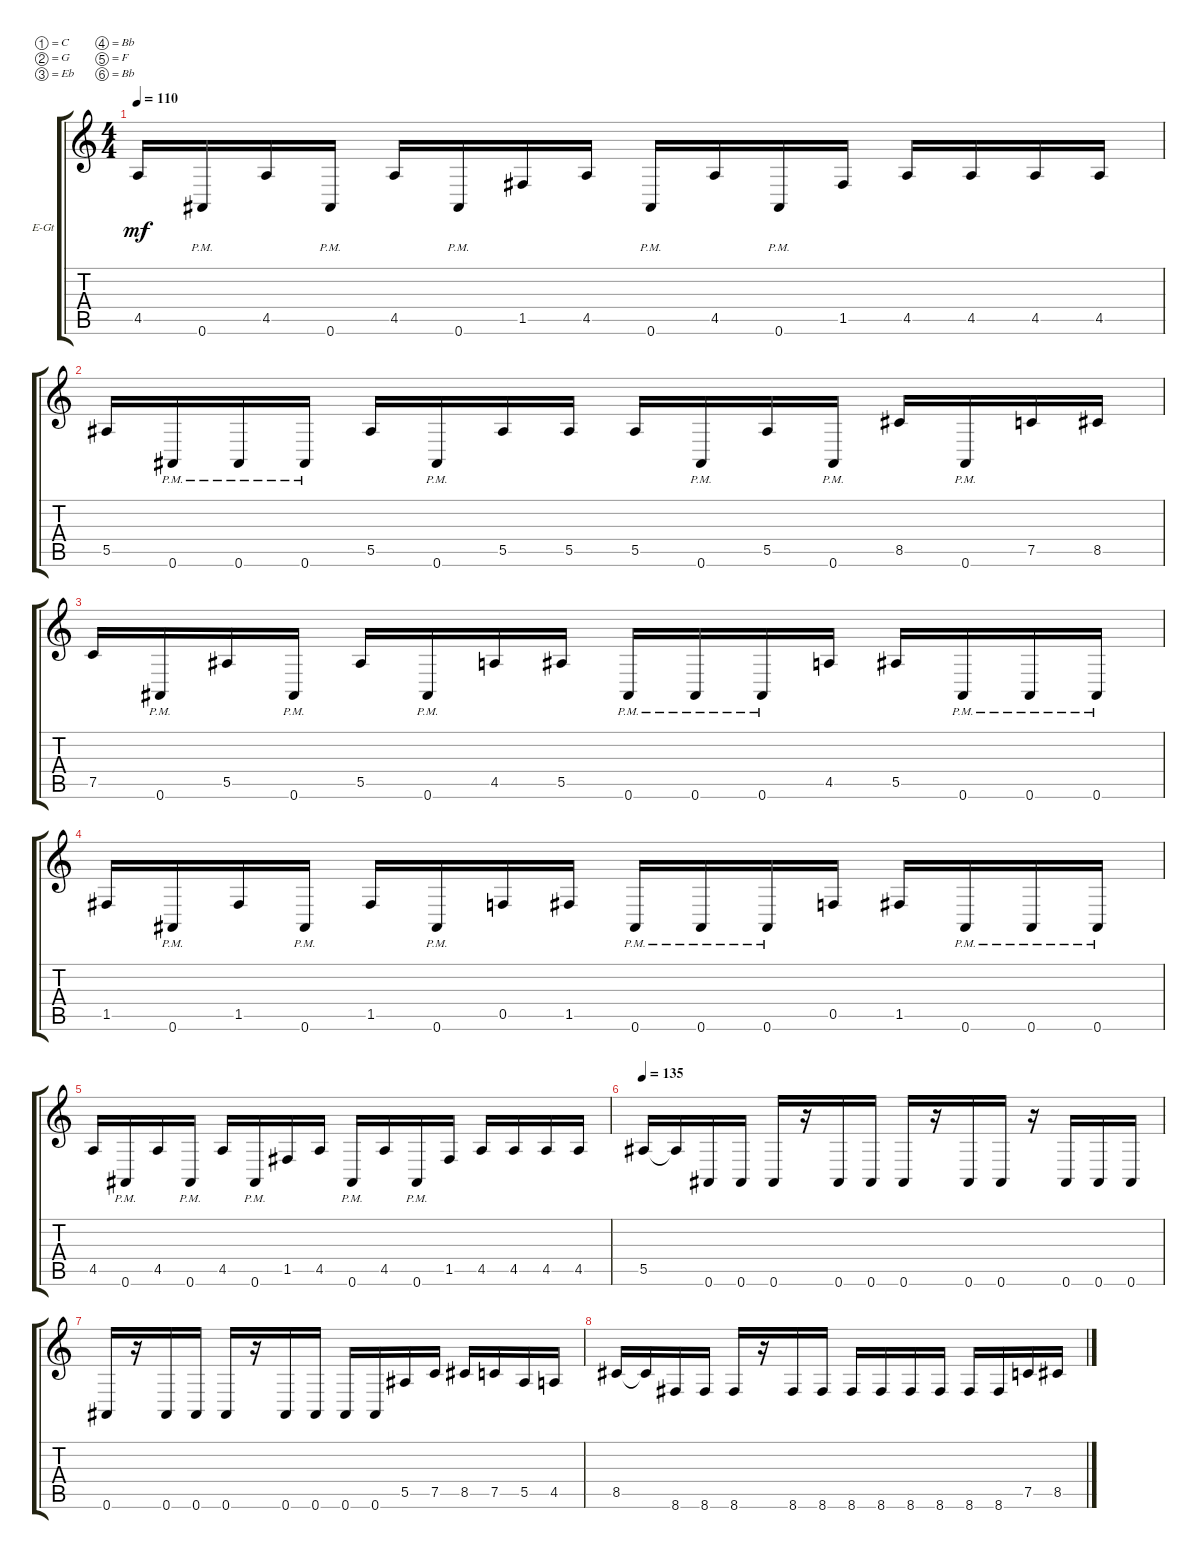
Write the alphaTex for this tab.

\defaultSystemsLayout 4
\bracketExtendMode groupsimilarinstruments
\firstSystemTrackNameOrientation horizontal
\otherSystemsTrackNameOrientation horizontal
\track ("Electric Guitar" "E-Gt") {instrument distortionguitar}
\staff {score tabs}
\tuning (C4 G3 Eb3 Bb2 F2 Bb1)
\ts (4 4)
\tempo 110
\clef g2
\ks c
4.5.16{dy mf} 0.6{pm}.16 4.5.16 0.6{pm}.16 4.5.16 0.6{pm}.16 1.5.16 4.5.16 0.6{pm}.16 4.5.16 0.6{pm}.16 1.5.16 4.5.16 4.5.16 4.5.16 4.5.16 |
5.5.16 0.6{pm}.16 0.6{pm}.16 0.6{pm}.16 5.5.16 0.6{pm}.16 5.5.16 5.5.16 5.5.16 0.6{pm}.16 5.5.16 0.6{pm}.16 8.5.16 0.6{pm}.16 7.5.16 8.5.16 |
7.5.16 0.6{pm}.16 5.5.16 0.6{pm}.16 5.5.16 0.6{pm}.16 4.5.16 5.5.16 0.6{pm}.16 0.6{pm}.16 0.6{pm}.16 4.5.16 5.5.16 0.6{pm}.16 0.6{pm}.16 0.6{pm}.16 |
1.5.16 0.6{pm}.16 1.5.16 0.6{pm}.16 1.5.16 0.6{pm}.16 0.5.16 1.5.16 0.6{pm}.16 0.6{pm}.16 0.6{pm}.16 0.5.16 1.5.16 0.6{pm}.16 0.6{pm}.16 0.6{pm}.16 |
4.5.16 0.6{pm}.16 4.5.16 0.6{pm}.16 4.5.16 0.6{pm}.16 1.5.16 4.5.16 0.6{pm}.16 4.5.16 0.6{pm}.16 1.5.16 4.5.16 4.5.16 4.5.16 4.5.16 |
\tempo 135
5.5.16 5.5{t}.16 0.6.16 0.6.16 0.6.16 r.16 0.6.16 0.6.16 0.6.16 r.16 0.6.16 0.6.16 r.16 0.6.16 0.6.16 0.6.16 |
0.6.16 r.16 0.6.16 0.6.16 0.6.16 r.16 0.6.16 0.6.16 0.6.16 0.6.16 5.5.16 7.5.16 8.5.16 7.5.16 5.5.16 4.5.16 |
8.5.16 8.5{t}.16 8.6.16 8.6.16 8.6.16 r.16 8.6.16 8.6.16 8.6.16 8.6.16 8.6.16 8.6.16 8.6.16 8.6.16 7.5.16 8.5.16
